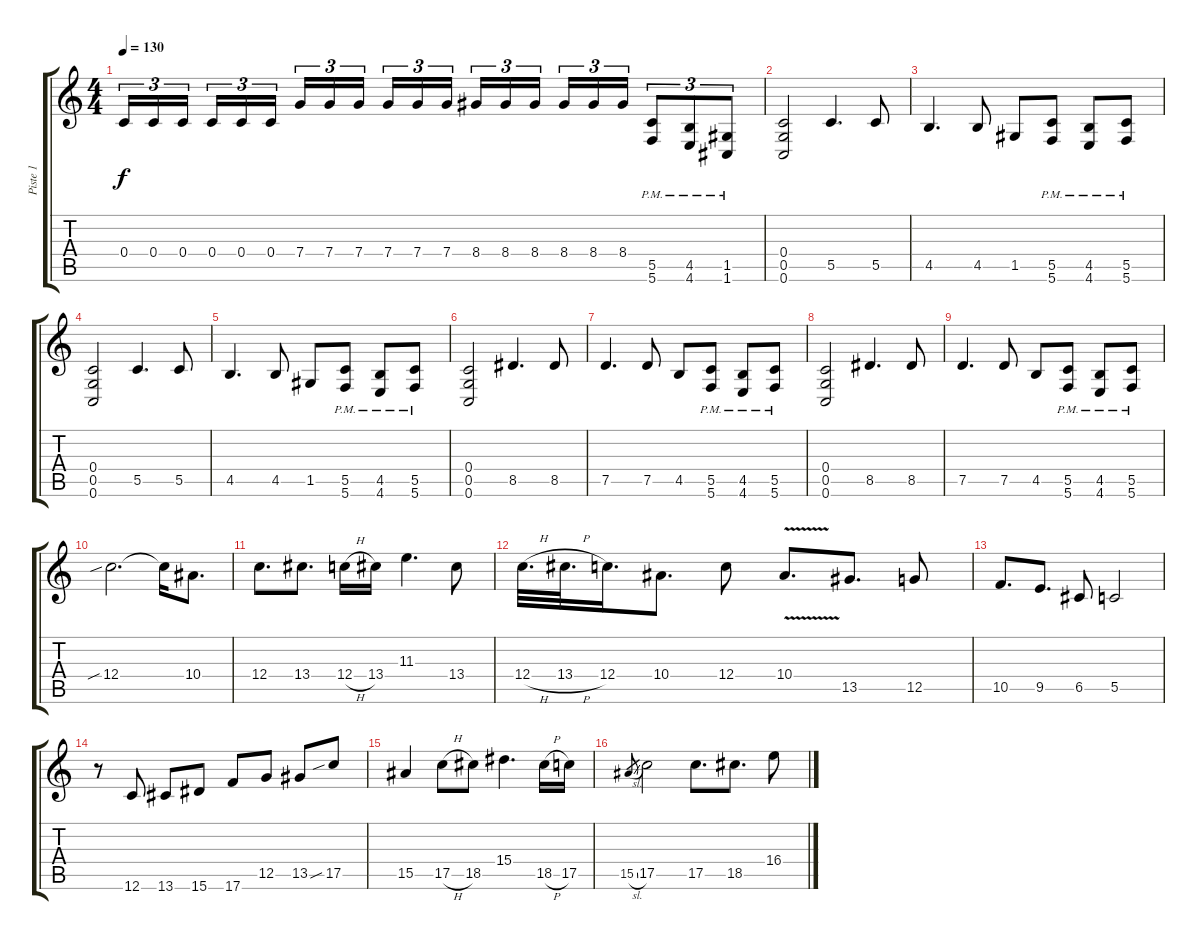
\track ("Piste 1" "Piste 1") {instrument distortionguitar}
\staff {score tabs}
\tuning (D4 A3 F3 C3 G2 C2) {hide}
\ts (4 4)
\tempo 130
\clef g2
\ks c
0.4.16{tu (3 2) dy f} 0.4.16{tu (3 2)} 0.4.16{tu (3 2) beam splitsecondary} 0.4.16{tu (3 2)} 0.4.16{tu (3 2)} 0.4.16{tu (3 2)} 7.4.16{tu (3 2)} 7.4.16{tu (3 2)} 7.4.16{tu (3 2) beam splitsecondary} 7.4.16{tu (3 2)} 7.4.16{tu (3 2)} 7.4.16{tu (3 2)} 8.4.16{tu (3 2)} 8.4.16{tu (3 2)} 8.4.16{tu (3 2) beam splitsecondary} 8.4.16{tu (3 2)} 8.4.16{tu (3 2)} 8.4.16{tu (3 2)} (5.5{pm} 5.6{pm}).8{tu (3 2)} (4.5{pm} 4.6{pm}).8{tu (3 2)} (1.5{pm} 1.6{pm}).8{tu (3 2)} |
(0.4 0.5 0.6).2 5.5.4{d} 5.5.8 |
4.5.4{d} 4.5.8 1.5.8 (5.5{pm} 5.6{pm}).8 (4.5{pm} 4.6{pm}).8 (5.5{pm} 5.6{pm}).8 |
(0.4 0.5 0.6).2 5.5.4{d} 5.5.8 |
4.5.4{d} 4.5.8 1.5.8 (5.5{pm} 5.6{pm}).8 (4.5{pm} 4.6{pm}).8 (5.5{pm} 5.6{pm}).8 |
(0.4 0.5 0.6).2 8.5.4{d} 8.5.8 |
7.5.4{d} 7.5.8 4.5.8 (5.5{pm} 5.6{pm}).8 (4.5{pm} 4.6{pm}).8 (5.5{pm} 5.6{pm}).8 |
(0.4 0.5 0.6).2 8.5.4{d} 8.5.8 |
7.5.4{d} 7.5.8 4.5.8 (5.5{pm} 5.6{pm}).8 (4.5{pm} 4.6{pm}).8 (5.5{pm} 5.6{pm}).8 |
12.4{sib}.2{d} 12.4{t}.16 10.4.8{d} |
12.4.8{d} 13.4.8{d} 12.4{h}.16 13.4.16 11.3.4{d} 13.4.8 |
12.4{h}.32{d} 13.4{h}.32{d} 12.4.16{d} 10.4.8{d} 12.4.8 10.4{v}.8{d} 13.5.8{d} 12.5.8 |
10.5.8{d} 9.5.8{d} 6.5.8 5.5.2 |
r.8 12.6.8 13.6.8 15.6.8 17.6.8 12.5.8 13.5.8 17.5{sib}.8 |
15.5.4 17.5{h}.8 18.5.8 15.4.4{d} 18.5{h}.16 17.5.16 |
15.5{sl}.8{gr} 17.5.2 17.5.8{d} 18.5.8{d} 16.4.8
